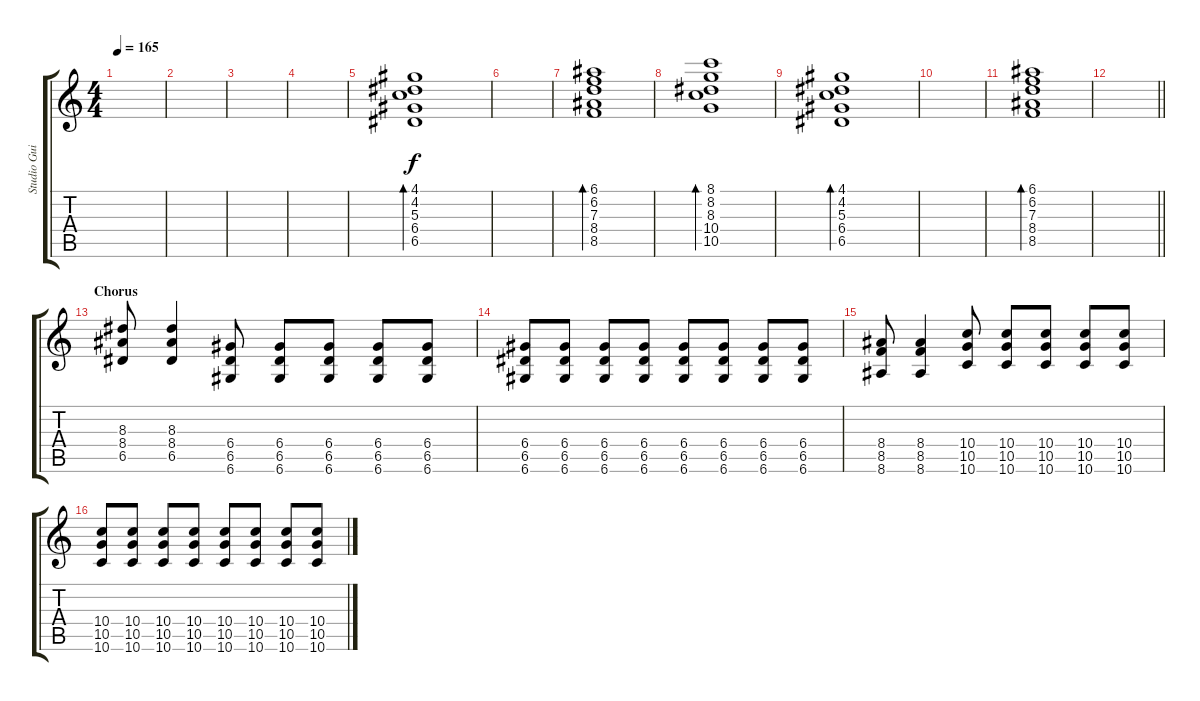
\track ("Studio Guitar" "Studio Gui") {instrument overdrivenguitar}
\staff {score tabs}
\tuning (E4 B3 G3 D3 A2 D2) {hide}
\ts (4 4)
\tempo 165
\clef g2
\ks c
|
|
|
|
(4.1 4.2 5.3 6.4 6.5).1{bd 120 volume 5 instrument electricguitarclean} |
|
(6.1 6.2 7.3 8.4 8.5).1{bd 120} |
(8.1 8.2 8.3 10.4 10.5).1{bd 120} |
(4.1 4.2 5.3 6.4 6.5).1{bd 120} |
|
(6.1 6.2 7.3 8.4 8.5).1{bd 120} |
\barLineRight lightlight
|
\section ("" "Chorus")
(8.3 8.4 6.5).8{volume 14} (8.3 8.4 6.5).4 (6.4 6.5 6.6).8 (6.4 6.5 6.6).8 (6.4 6.5 6.6).8 (6.4 6.5 6.6).8 (6.4 6.5 6.6).8 |
(6.4 6.5 6.6).8 (6.4 6.5 6.6).8 (6.4 6.5 6.6).8 (6.4 6.5 6.6).8 (6.4 6.5 6.6).8 (6.4 6.5 6.6).8 (6.4 6.5 6.6).8 (6.4 6.5 6.6).8 |
(8.4 8.5 8.6).8 (8.4 8.5 8.6).4 (10.4 10.5 10.6).8 (10.4 10.5 10.6).8 (10.4 10.5 10.6).8 (10.4 10.5 10.6).8 (10.4 10.5 10.6).8 |
(10.4 10.5 10.6).8 (10.4 10.5 10.6).8 (10.4 10.5 10.6).8 (10.4 10.5 10.6).8 (10.4 10.5 10.6).8 (10.4 10.5 10.6).8 (10.4 10.5 10.6).8 (10.4 10.5 10.6).8
